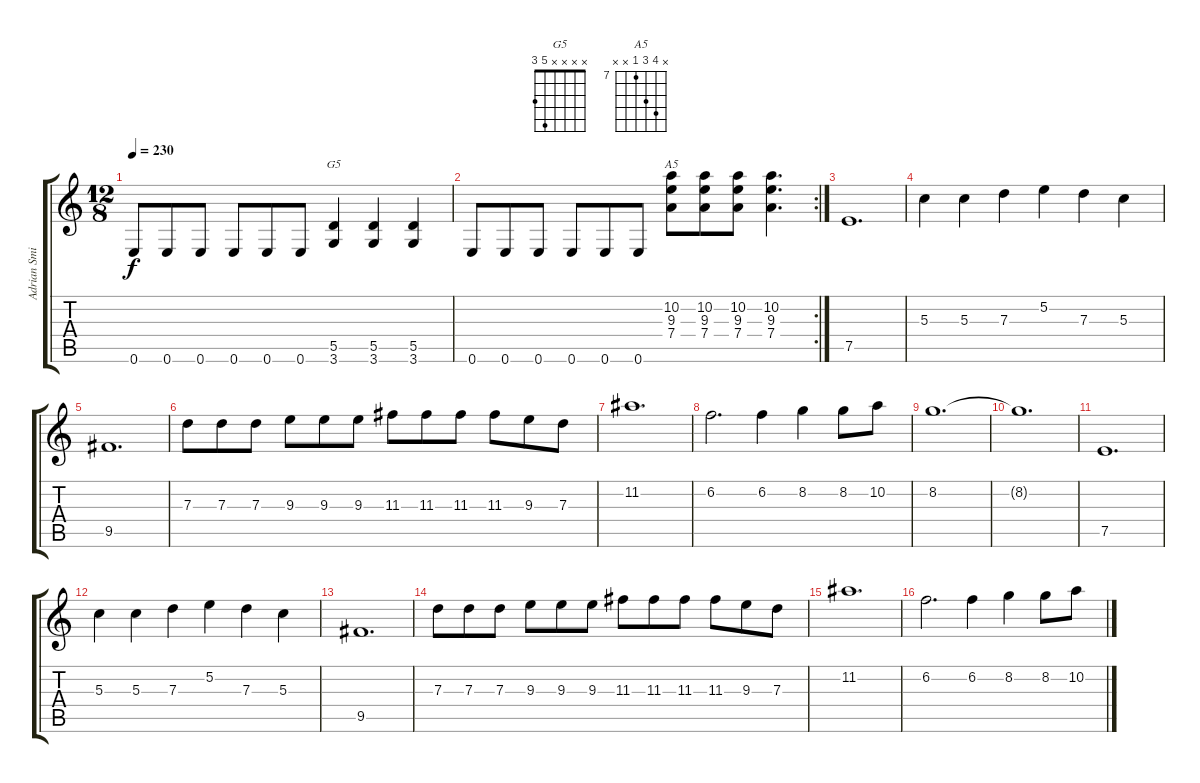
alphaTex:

\track ("Adrian Smith" "Adrian Smi") {instrument distortionguitar}
\staff {score tabs}
\tuning (E4 B3 G3 D3 A2 E2) {hide}
\chord ("G5" x x x x 5 3)
\chord ("A5" x 10 9 7 x x) {firstfret 7}
\ts (12 8)
\tempo 230
\clef g2
\ks c
0.6.8{dy f} 0.6.8 0.6.8 0.6.8 0.6.8 0.6.8 (5.5 3.6).4{ch "G5"} (5.5 3.6).4 (5.5 3.6).4 |
\rc 2
0.6.8 0.6.8 0.6.8 0.6.8 0.6.8 0.6.8 (10.2 9.3 7.4).8{ch "A5"} (10.2 9.3 7.4).8 (10.2 9.3 7.4).8 (10.2 9.3 7.4).4{d} |
7.5.1{d volume 13} |
5.3.4 5.3.4 7.3.4 5.2.4 7.3.4 5.3.4 |
9.5.1{d} |
7.3.8 7.3.8 7.3.8 9.3.8 9.3.8 9.3.8 11.3.8 11.3.8 11.3.8 11.3.8 9.3.8 7.3.8 |
11.2.1{d} |
6.2.2{d} 6.2.4 8.2.4 8.2.8 10.2.8 |
8.2.1{d} |
8.2{t}.1{d} |
7.5.1{d} |
5.3.4 5.3.4 7.3.4 5.2.4 7.3.4 5.3.4 |
9.5.1{d} |
7.3.8 7.3.8 7.3.8 9.3.8 9.3.8 9.3.8 11.3.8 11.3.8 11.3.8 11.3.8 9.3.8 7.3.8 |
11.2.1{d} |
6.2.2{d} 6.2.4 8.2.4 8.2.8 10.2.8
